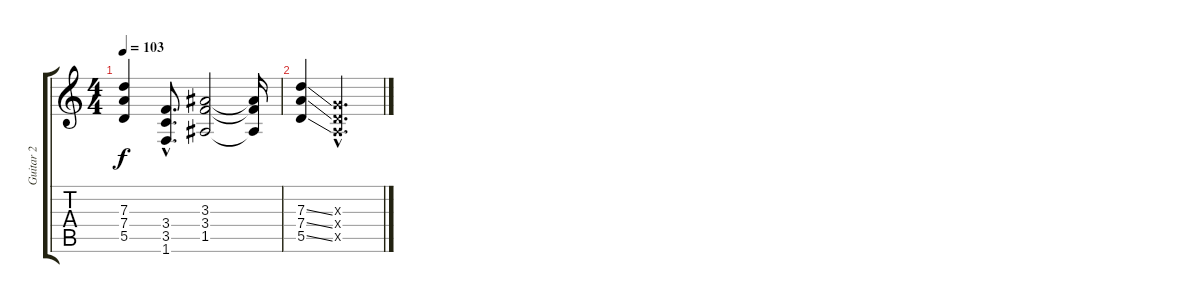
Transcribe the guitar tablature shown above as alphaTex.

\track ("Guitar 2" "Guitar 2") {instrument distortionguitar}
\staff {score tabs}
\tuning (E4 B3 G3 D3 A2 E2) {hide}
\ts (4 4)
\tempo 103
\clef g2
\ks c
(7.3 7.4 5.5).4{dy f} (3.4{hac} 3.5{hac} 1.6{hac}).8{d} (3.3 3.4 1.5).2 (3.3{t} 3.4{t} 1.5{t}).16 |
(7.3{ss} 7.4{ss} 5.5{ss}).4 (0.3{hac x} 0.4{hac x} 0.5{hac x}).2{d}
